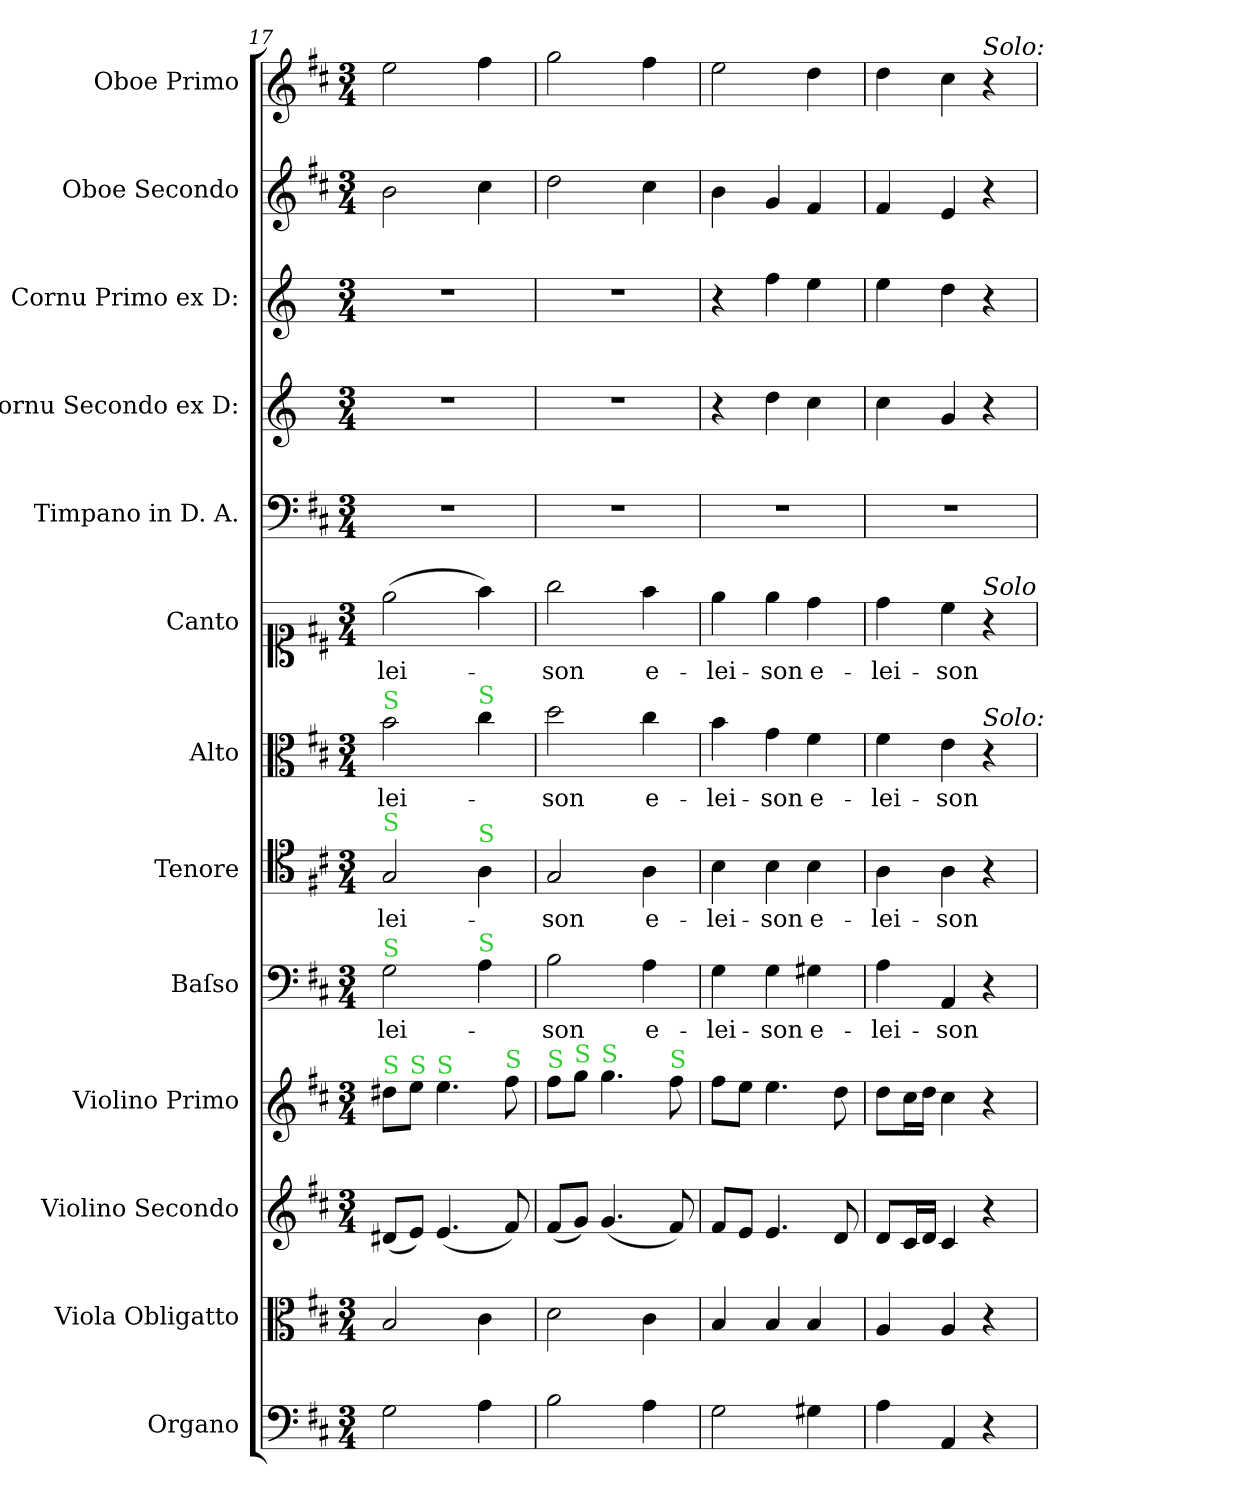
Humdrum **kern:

**kern	**kern	**kern	**kern	**kern	**text	**kern	**text	**kern	**text	**kern	**text	**kern	**kern	**kern	**kern	**kern
*part13	*part12	*part11	*part10	*part9	*part9	*part8	*part8	*part7	*part7	*part6	*part6	*part5	*part4	*part3	*part2	*part1
*staff13	*staff12	*staff11	*staff10	*staff9	*staff9	*staff8	*staff8	*staff7	*staff7	*staff6	*staff6	*staff5	*staff4	*staff3	*staff2	*staff1
*I"Organo	*I"Viola Obligatto	*I"Violino Secondo	*I"Violino Primo	*I"Baſso	*	*I"Tenore	*	*I"Alto	*	*I"Canto	*	*I"Timpano in D. A.	*I"Cornu Secondo ex D:	*I"Cornu Primo ex D:	*I"Oboe Secondo	*I"Oboe Primo
*I'org	*I'vla	*I'vl 2	*I'vl 1	*I'B	*	*I'T	*	*I'A	*	*	*	*I'timp	*	*	*I'ob 2	*I'ob 1
*clefF4	*clefC3	*clefG2	*clefG2	*clefF4	*	*clefC4	*	*clefC3	*	*clefC1	*	*clefF4	*clefG2	*clefG2	*clefG2	*clefG2
*	*	*	*	*	*	*	*	*	*	*	*	*	*ITrd6c10	*ITrd6c10	*	*
*k[f#c#]	*k[f#c#]	*k[f#c#]	*k[f#c#]	*k[f#c#]	*	*k[f#c#]	*	*k[f#c#]	*	*k[f#c#]	*	*k[f#c#]	*k[f#c#]	*k[f#c#]	*k[f#c#]	*k[f#c#]
*D:	*D:	*D:	*D:	*D:	*	*D:	*	*D:	*	*D:	*	*D:	*D:	*D:	*D:	*D:
*M3/4	*M3/4	*M3/4	*M3/4	*M3/4	*	*M3/4	*	*M3/4	*	*M3/4	*	*M3/4	*M3/4	*M3/4	*M3/4	*M3/4
=17	=17	=17	=17	=17	=17	=17	=17	=17	=17	=17	=17	=17	=17	=17	=17	=17
!	!	!	!	!	!	!	!	!LO:TX:a:color=limegreen:t=S	!	!	!	!	!	!	!	!
!	!	!	!	!	!	!LO:TX:a:color=limegreen:t=S	!	!	!	!	!	!	!	!	!	!
!	!	!	!	!LO:TX:a:color=limegreen:t=S	!	!	!	!	!	!	!	!	!	!	!	!
!	!	!	!LO:TX:a:color=limegreen:t=S	!	!	!	!	!	!	!	!	!	!	!	!	!
2G	2B	(8d#XL	8dd#XL	2G	-lei-	2G	-lei-	2b	-lei-	(2ee	-lei-	2.r	2.r	2.r	2b	2ee
!	!	!	!LO:TX:a:color=limegreen:t=S	!	!	!	!	!	!	!	!	!	!	!	!	!
.	.	8eJ)	8eeJ	.	.	.	.	.	.	.	.	.	.	.	.	.
!	!	!	!LO:TX:a:color=limegreen:t=S	!	!	!	!	!	!	!	!	!	!	!	!	!
.	.	(4.e	4.ee	.	.	.	.	.	.	.	.	.	.	.	.	.
!	!	!	!	!	!	!	!	!LO:TX:a:color=limegreen:t=S	!	!	!	!	!	!	!	!
!	!	!	!	!	!	!LO:TX:a:color=limegreen:t=S	!	!	!	!	!	!	!	!	!	!
!	!	!	!	!LO:TX:a:color=limegreen:t=S	!	!	!	!	!	!	!	!	!	!	!	!
4A	4c#	.	.	4A	.	4A	.	4cc#	.	4ff#)	.	.	.	.	4cc#	4ff#
!	!	!	!LO:TX:a:color=limegreen:t=S	!	!	!	!	!	!	!	!	!	!	!	!	!
.	.	8f#)	8ff#	.	.	.	.	.	.	.	.	.	.	.	.	.
=18	=18	=18	=18	=18	=18	=18	=18	=18	=18	=18	=18	=18	=18	=18	=18	=18
!	!	!	!LO:TX:a:color=limegreen:t=S	!	!	!	!	!	!	!	!	!	!	!	!	!
2B	2d	(8f#L	8ff#L	2B	-son	2G	-son	2dd	-son	2gg	-son	2.r	2.r	2.r	2dd	2gg
!	!	!	!LO:TX:a:color=limegreen:t=S	!	!	!	!	!	!	!	!	!	!	!	!	!
.	.	8gJ)	8ggJ	.	.	.	.	.	.	.	.	.	.	.	.	.
!	!	!	!LO:TX:a:color=limegreen:t=S	!	!	!	!	!	!	!	!	!	!	!	!	!
.	.	(4.g	4.gg	.	.	.	.	.	.	.	.	.	.	.	.	.
4A	4c#	.	.	4A	e-	4A	e-	4cc#	e-	4ff#	e-	.	.	.	4cc#	4ff#
!	!	!	!LO:TX:a:color=limegreen:t=S	!	!	!	!	!	!	!	!	!	!	!	!	!
.	.	8f#)	8ff#	.	.	.	.	.	.	.	.	.	.	.	.	.
=19	=19	=19	=19	=19	=19	=19	=19	=19	=19	=19	=19	=19	=19	=19	=19	=19
2G	4B	8f#L	8ff#L	4G	-lei-	4B	-lei-	4b	-lei-	4ee	-lei-	2.r	4r	4r	4b	2ee
.	.	8eJ	8eeJ	.	.	.	.	.	.	.	.	.	.	.	.	.
.	4B	4.e	4.ee	4G	-son	4B	-son	4g	-son	4ee	-son	.	4e	4g	4g	.
!	!	!	!	!	!LO:LY:i	!	!LO:LY:i	!	!LO:LY:i	!	!LO:LY:i	!	!	!	!	!
4G#X	4B	.	.	4G#X	e-	4B	e-	4f#	e-	4dd	e-	.	4d	4f#	4f#	4dd
.	.	8d	8dd	.	.	.	.	.	.	.	.	.	.	.	.	.
=20	=20	=20	=20	=20	=20	=20	=20	=20	=20	=20	=20	=20	=20	=20	=20	=20
!	!	!	!	!	!LO:LY:i	!	!LO:LY:i	!	!LO:LY:i	!	!LO:LY:i	!	!	!	!	!
4A	4A	8dL	8ddL	4A	-lei-	4A	-lei-	4f#	-lei-	4dd	-lei-	2.r	4d	4f#	4f#	4dd
.	.	16c#L	16cc#L	.	.	.	.	.	.	.	.	.	.	.	.	.
.	.	16dJJ	16ddJJ	.	.	.	.	.	.	.	.	.	.	.	.	.
!	!	!	!	!	!LO:LY:i	!	!LO:LY:i	!	!LO:LY:i	!	!LO:LY:i	!	!	!	!	!
4AA	4A	4c#	4cc#	4AA	-son	4A	-son	4e	-son	4cc#	-son	.	4A	4e	4e	4cc#
!	!	!	!	!	!	!	!	!	!	!	!	!	!	!	!	!LO:TX:a:i:t=Solo&colon;
!	!	!	!	!	!	!	!	!	!	!LO:TX:a:i:t=Solo	!	!	!	!	!	!
!	!	!	!	!	!	!	!	!LO:TX:a:i:t=Solo&colon;	!	!	!	!	!	!	!	!
4r	4r	4r	4r	4r	.	4r	.	4r	.	4r	.	.	4r	4r	4r	4r
=	=	=	=	=	=	=	=	=	=	=	=	=	=	=	=	=
*-	*-	*-	*-	*-	*-	*-	*-	*-	*-	*-	*-	*-	*-	*-	*-	*-
